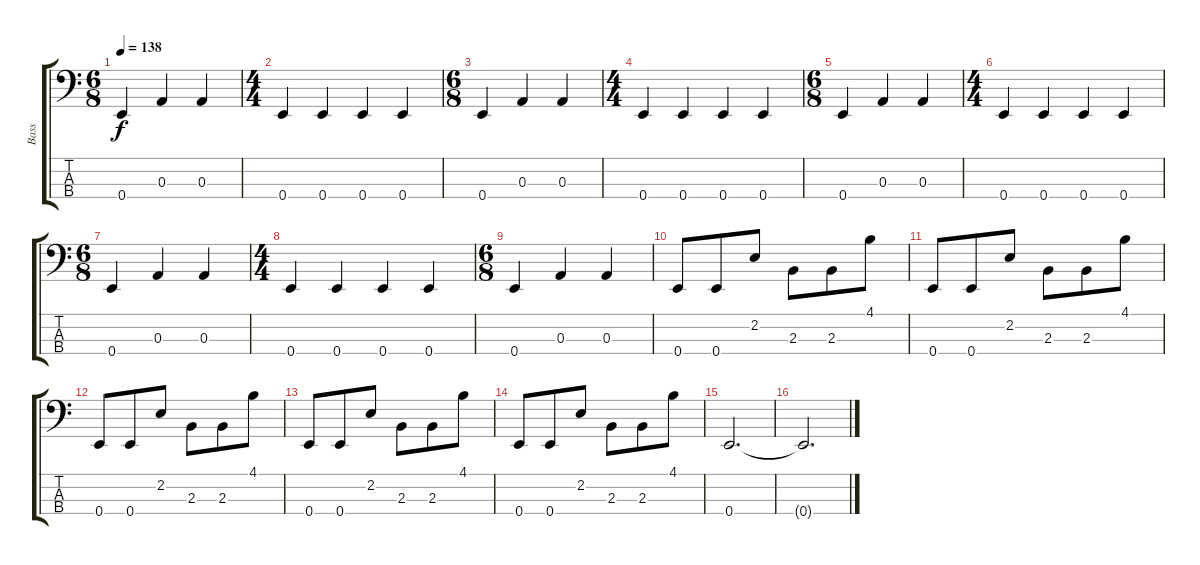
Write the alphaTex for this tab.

\track ("Bass" "Bass") {instrument electricbassfinger}
\staff {score tabs}
\tuning (G2 D2 A1 E1) {hide}
\ts (6 8)
\tempo 138
\clef f4
\ks c
0.4.4{dy f} 0.3.4 0.3.4 |
\ts (4 4)
0.4.4 0.4.4 0.4.4 0.4.4 |
\ts (6 8)
0.4.4 0.3.4 0.3.4 |
\ts (4 4)
0.4.4 0.4.4 0.4.4 0.4.4 |
\ts (6 8)
0.4.4 0.3.4 0.3.4 |
\ts (4 4)
0.4.4 0.4.4 0.4.4 0.4.4 |
\ts (6 8)
0.4.4 0.3.4 0.3.4 |
\ts (4 4)
0.4.4 0.4.4 0.4.4 0.4.4 |
\ts (6 8)
0.4.4 0.3.4 0.3.4 |
0.4.8 0.4.8 2.2.8 2.3.8 2.3.8 4.1.8 |
0.4.8 0.4.8 2.2.8 2.3.8 2.3.8 4.1.8 |
0.4.8 0.4.8 2.2.8 2.3.8 2.3.8 4.1.8 |
0.4.8 0.4.8 2.2.8 2.3.8 2.3.8 4.1.8 |
0.4.8 0.4.8 2.2.8 2.3.8 2.3.8 4.1.8 |
0.4.2{d} |
0.4{t}.2{d}
